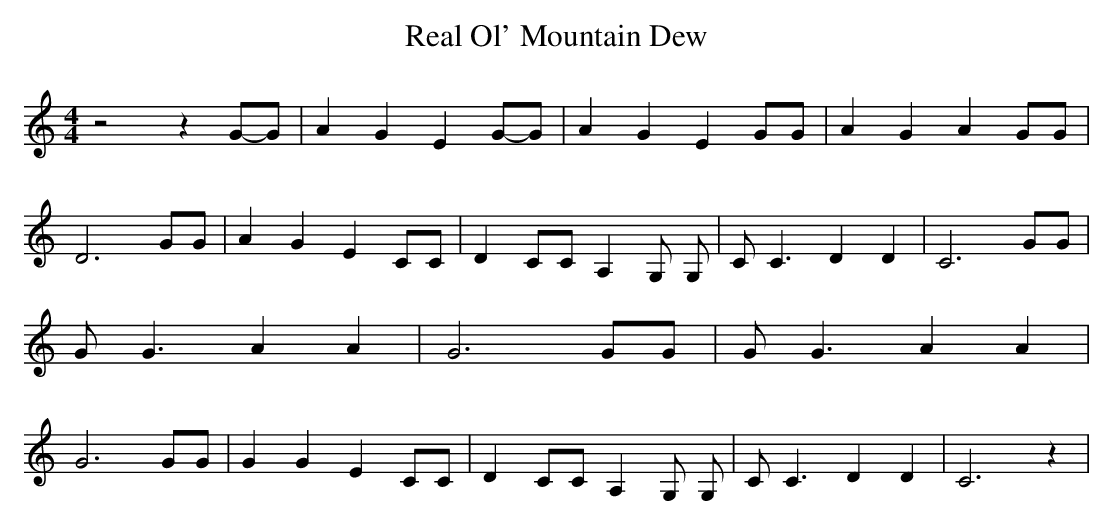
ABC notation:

X:1
T:Real Ol' Mountain Dew
M:4/4
L:1/4
K:C
 z2 zG/2-G/2| A G EG/2-G/2| A G E G/2G/2| A G A G/2G/2| D3 G/2G/2|\
 A G E C/2C/2| D C/2C/2 A, G,/2 G,/2| C/2 C3/2 D D| C3 G/2G/2| G/2 G3/2 A A|\
 G3 G/2G/2| G/2 G3/2 A A| G3 G/2G/2| G G E C/2C/2| D C/2C/2 A, G,/2 G,/2|\
 C/2 C3/2 D D| C3 z|
